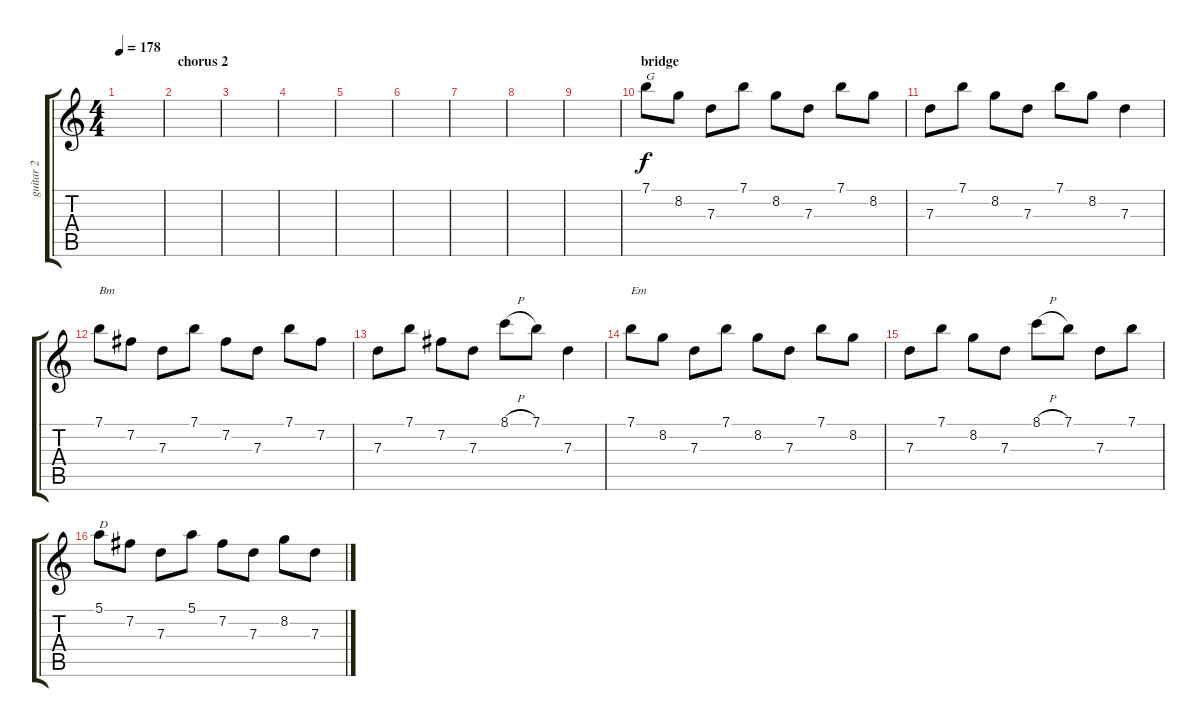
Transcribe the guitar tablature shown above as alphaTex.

\track ("guitar 2" "guitar 2") {instrument overdrivenguitar}
\staff {score tabs}
\tuning (E4 B3 G3 D3 A2 E2) {hide}
\ts (4 4)
\tempo 178
\clef g2
\ks aminor
|
\section ("" "chorus 2")
|
|
|
|
|
|
|
|
\section ("" "bridge")
7.1.8{txt "G" volume 9} 8.2.8 7.3.8 7.1.8 8.2.8 7.3.8 7.1.8 8.2.8 |
7.3.8 7.1.8 8.2.8 7.3.8 7.1.8 8.2.8 7.3.4 |
7.1.8{txt "Bm"} 7.2.8 7.3.8 7.1.8 7.2.8 7.3.8 7.1.8 7.2.8 |
7.3.8 7.1.8 7.2.8 7.3.8 8.1{h}.8 7.1.8 7.3.4 |
7.1.8{txt "Em"} 8.2.8 7.3.8 7.1.8 8.2.8 7.3.8 7.1.8 8.2.8 |
7.3.8 7.1.8 8.2.8 7.3.8 8.1{h}.8 7.1.8 7.3.8 7.1.8 |
5.1.8{txt "D"} 7.2.8 7.3.8 5.1.8 7.2.8 7.3.8 8.2.8 7.3.8
